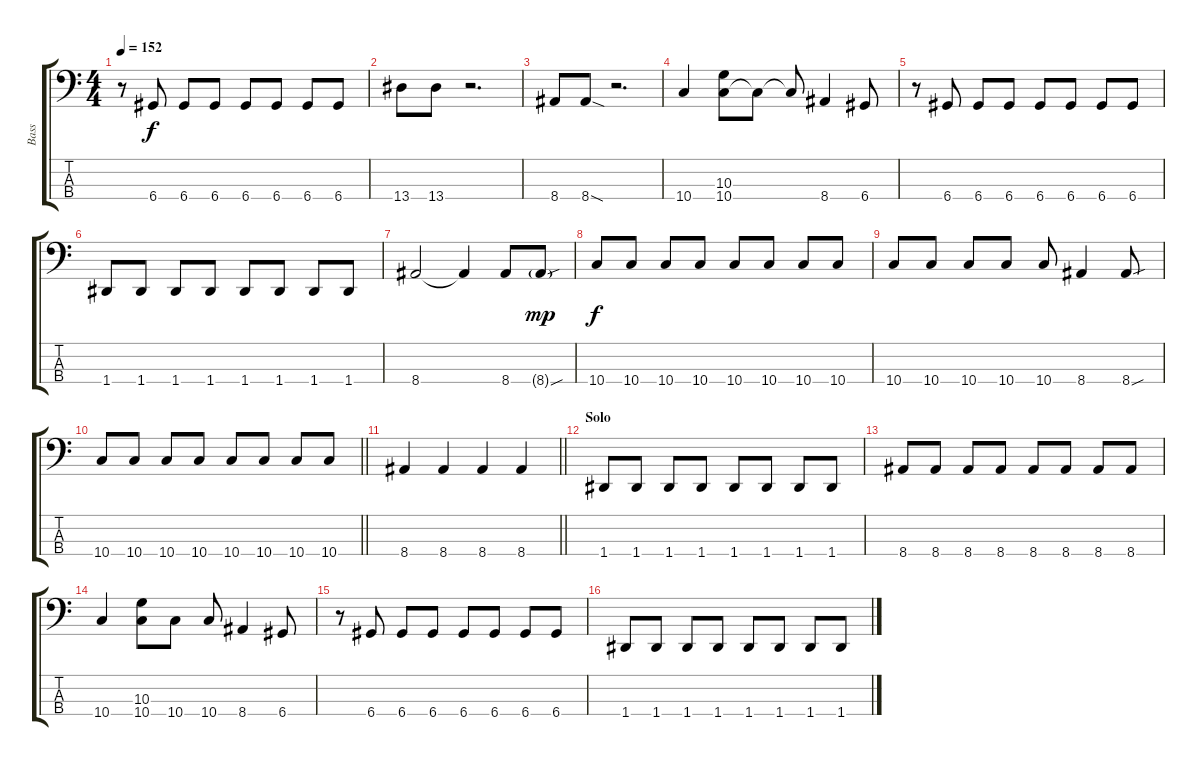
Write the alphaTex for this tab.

\track ("Bass" "Bass") {instrument electricbasspick}
\staff {score tabs}
\tuning (G2 D2 A1 D1) {hide}
\ts (4 4)
\tempo 152
\clef f4
\ks c
r.8{dy f} 6.4.8 6.4.8 6.4.8 6.4.8 6.4.8 6.4.8 6.4.8 |
13.4.8 13.4.8 r.2{d} |
8.4.8 8.4{sod}.8 r.2{d} |
10.4.4 (10.3 10.4).8 10.4{t}.8 10.4{t}.8 8.4.4 6.4.8 |
r.8 6.4.8 6.4.8 6.4.8 6.4.8 6.4.8 6.4.8 6.4.8 |
1.4.8 1.4.8 1.4.8 1.4.8 1.4.8 1.4.8 1.4.8 1.4.8 |
8.4.2 8.4{t}.4 8.4.8 8.4{sou g}.8{dy mp} |
10.4.8{dy f} 10.4.8 10.4.8 10.4.8 10.4.8 10.4.8 10.4.8 10.4.8 |
10.4.8 10.4.8 10.4.8 10.4.8 10.4.8 8.4.4 8.4{sou}.8 |
\barLineRight lightlight
10.4.8 10.4.8 10.4.8 10.4.8 10.4.8 10.4.8 10.4.8 10.4.8 |
\section ("" "")
\barLineRight lightlight
8.4.4 8.4.4 8.4.4 8.4.4 |
\section ("" "Solo")
1.4.8 1.4.8 1.4.8 1.4.8 1.4.8 1.4.8 1.4.8 1.4.8 |
8.4.8 8.4.8 8.4.8 8.4.8 8.4.8 8.4.8 8.4.8 8.4.8 |
10.4.4 (10.3 10.4).8 10.4.8 10.4.8 8.4.4 6.4.8 |
r.8 6.4.8 6.4.8 6.4.8 6.4.8 6.4.8 6.4.8 6.4.8 |
1.4.8 1.4.8 1.4.8 1.4.8 1.4.8 1.4.8 1.4.8 1.4.8
